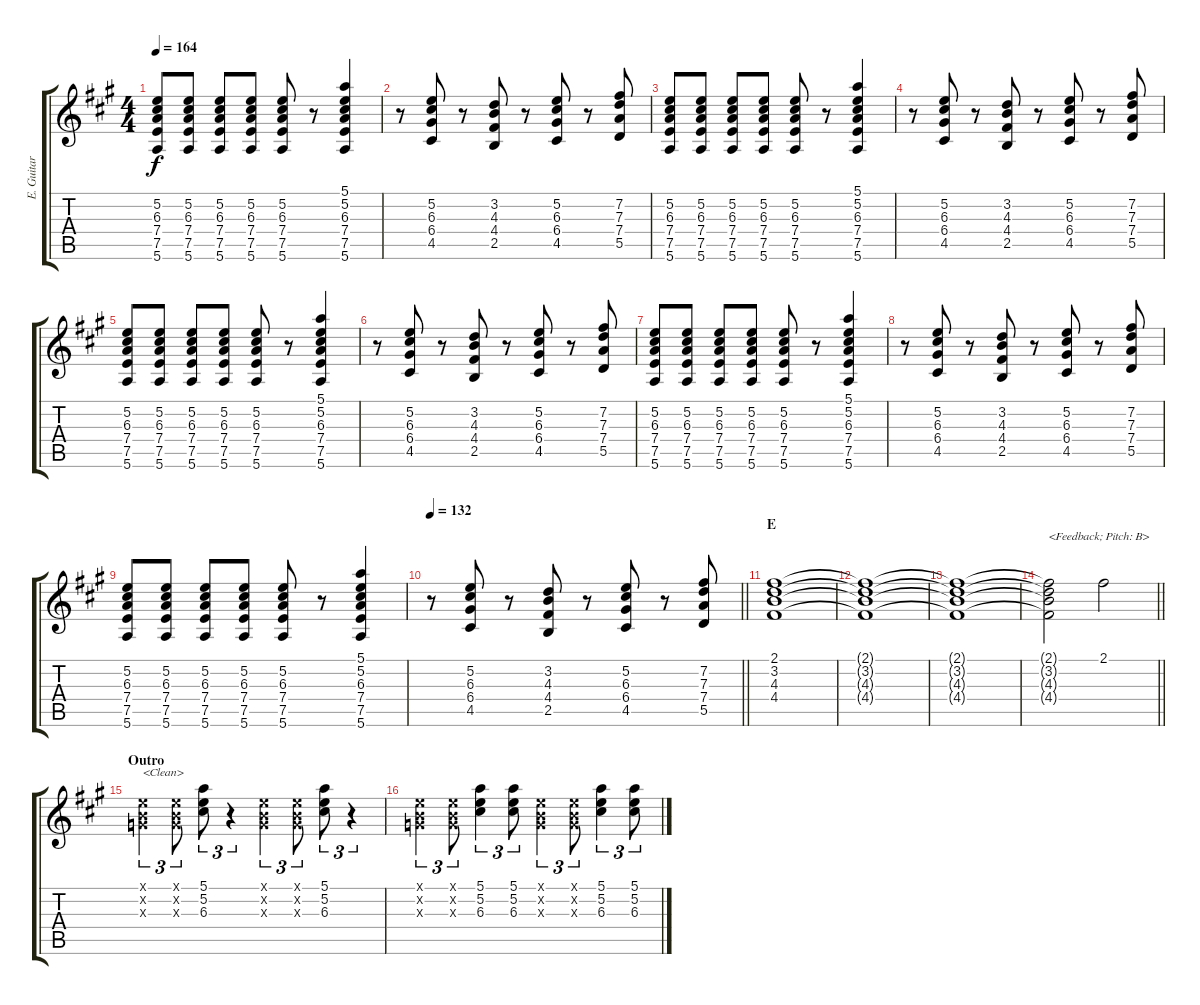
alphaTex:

\track ("E. Guitar II" "E. Guitar ") {instrument overdrivenguitar}
\staff {score tabs}
\tuning (E4 B3 G3 D3 A2 E2) {hide}
\ts (4 4)
\tempo 164
\clef g2
\ks a
(5.2 6.3 7.4 7.5 5.6).8{dy f} (5.2 6.3 7.4 7.5 5.6).8 (5.2 6.3 7.4 7.5 5.6).8 (5.2 6.3 7.4 7.5 5.6).8 (5.2 6.3 7.4 7.5 5.6).8 r.8 (5.1 5.2 6.3 7.4 7.5 5.6).4 |
r.8 (5.2 6.3 6.4 4.5).8 r.8 (3.2 4.3 4.4 2.5).8 r.8 (5.2 6.3 6.4 4.5).8 r.8 (7.2 7.3 7.4 5.5).8 |
(5.2 6.3 7.4 7.5 5.6).8 (5.2 6.3 7.4 7.5 5.6).8 (5.2 6.3 7.4 7.5 5.6).8 (5.2 6.3 7.4 7.5 5.6).8 (5.2 6.3 7.4 7.5 5.6).8 r.8 (5.1 5.2 6.3 7.4 7.5 5.6).4 |
r.8 (5.2 6.3 6.4 4.5).8 r.8 (3.2 4.3 4.4 2.5).8 r.8 (5.2 6.3 6.4 4.5).8 r.8 (7.2 7.3 7.4 5.5).8 |
(5.2 6.3 7.4 7.5 5.6).8 (5.2 6.3 7.4 7.5 5.6).8 (5.2 6.3 7.4 7.5 5.6).8 (5.2 6.3 7.4 7.5 5.6).8 (5.2 6.3 7.4 7.5 5.6).8 r.8 (5.1 5.2 6.3 7.4 7.5 5.6).4 |
r.8 (5.2 6.3 6.4 4.5).8 r.8 (3.2 4.3 4.4 2.5).8 r.8 (5.2 6.3 6.4 4.5).8 r.8 (7.2 7.3 7.4 5.5).8 |
(5.2 6.3 7.4 7.5 5.6).8 (5.2 6.3 7.4 7.5 5.6).8 (5.2 6.3 7.4 7.5 5.6).8 (5.2 6.3 7.4 7.5 5.6).8 (5.2 6.3 7.4 7.5 5.6).8 r.8 (5.1 5.2 6.3 7.4 7.5 5.6).4 |
r.8 (5.2 6.3 6.4 4.5).8 r.8 (3.2 4.3 4.4 2.5).8 r.8 (5.2 6.3 6.4 4.5).8 r.8 (7.2 7.3 7.4 5.5).8 |
(5.2 6.3 7.4 7.5 5.6).8 (5.2 6.3 7.4 7.5 5.6).8 (5.2 6.3 7.4 7.5 5.6).8 (5.2 6.3 7.4 7.5 5.6).8 (5.2 6.3 7.4 7.5 5.6).8 r.8 (5.1 5.2 6.3 7.4 7.5 5.6).4 |
\tempo 132
\barLineRight lightlight
r.8 (5.2 6.3 6.4 4.5).8 r.8 (3.2 4.3 4.4 2.5).8 r.8 (5.2 6.3 6.4 4.5).8 r.8 (7.2 7.3 7.4 5.5).8 |
\section ("" "E")
(2.1 3.2 4.3 4.4).1 |
(2.1{t} 3.2{t} 4.3{t} 4.4{t}).1 |
(2.1{t} 3.2{t} 4.3{t} 4.4{t}).1 |
\barLineRight lightlight
(2.1{t} 3.2{t} 4.3{t} 4.4{t}).2{txt "<Feedback; Pitch: B>"} 2.1.2 |
\section ("" "Outro")
(0.1{x} 0.2{x} 0.3{x}).4{tu (3 2) txt "<Clean>" instrument electricguitarclean} (0.1{x} 0.2{x} 0.3{x}).8{tu (3 2)} (5.1 5.2 6.3).8{tu (3 2)} r.4{tu (3 2)} (0.1{x} 0.2{x} 0.3{x}).4{tu (3 2)} (0.1{x} 0.2{x} 0.3{x}).8{tu (3 2)} (5.1 5.2 6.3).8{tu (3 2)} r.4{tu (3 2)} |
(0.1{x} 0.2{x} 0.3{x}).4{tu (3 2)} (0.1{x} 0.2{x} 0.3{x}).8{tu (3 2)} (5.1 5.2 6.3).4{tu (3 2)} (5.1 5.2 6.3).8{tu (3 2)} (0.1{x} 0.2{x} 0.3{x}).4{tu (3 2)} (0.1{x} 0.2{x} 0.3{x}).8{tu (3 2)} (5.1 5.2 6.3).4{tu (3 2)} (5.1 5.2 6.3).8{tu (3 2)}
